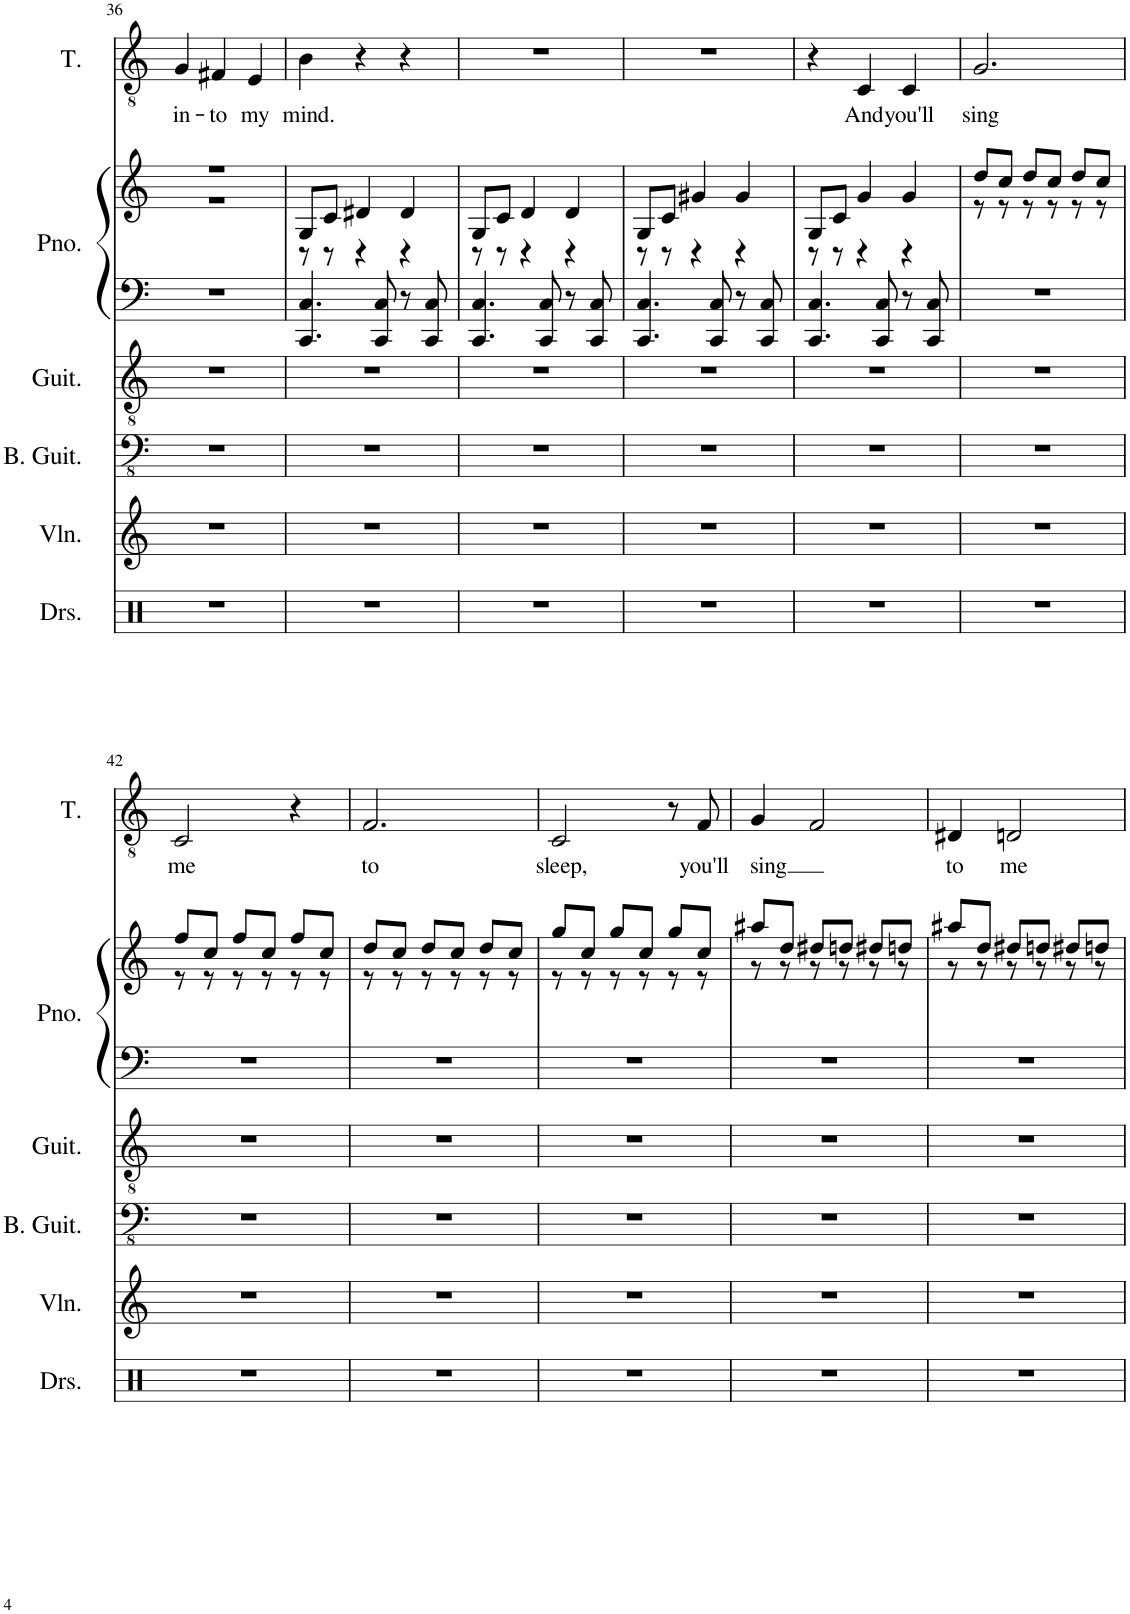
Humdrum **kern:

**kern	**kern	**kern	**kern	**kern	**kern	**kern	**text
*part6	*part5	*part4	*part3	*part2	*part2	*part1	*part1
*staff7	*staff6	*staff5	*staff4	*staff3	*staff2	*staff1	*staff1
*I"Drumset	*I"Violin	*I"Bass Guitar	*I"Guitar	*I"Piano	*	*I"Tenor	*
*I'Drs.	*I'Vln.	*I'B. Guit.	*I'Guit.	*I'Pno.	*	*I'T.	*
!!LO:PB:g=z
*clefX	*clefG2	*clefFv4	*clefGv2	*clefF4	*clefG2	*clefGv2	*
*k[]	*k[]	*k[]	*k[]	*k[]	*k[]	*k[]	*
*M3/4	*M3/4	*M3/4	*M3/4	*M3/4	*M3/4	*M3/4	*
=36	=36	=36	=36	=36	=36	=36	=36
*	*	*	*	*	*^	*	*
!	!	!	!	!	!	!	!	!LO:LY:b
2.r	2.r	2.r	2.r	2.r	2.r	2.r	4G/	in-
!	!	!	!	!	!	!	!	!LO:LY:b
.	.	.	.	.	.	.	4F#X/	-to
!	!	!	!	!	!	!	!	!LO:LY:b
.	.	.	.	.	.	.	4E/	my
=37	=37	=37	=37	=37	=37	=37	=37	=37
!	!	!	!	!	!	!	!	!LO:LY:b
2.r	2.r	2.r	2.r	4.CC/ 4.C/	8G/L	8r	4B\	mind.
.	.	.	.	.	8c/J	8r	.	.
.	.	.	.	.	4d#X/	4r	4r	.
.	.	.	.	8CC/ 8C/	.	.	.	.
.	.	.	.	8r	4d#/	4r	4r	.
.	.	.	.	8CC/ 8C/	.	.	.	.
=38	=38	=38	=38	=38	=38	=38	=38	=38
2.r	2.r	2.r	2.r	4.CC/ 4.C/	8G/L	8r	2.r	.
.	.	.	.	.	8c/J	8r	.	.
.	.	.	.	.	4d/	4r	.	.
.	.	.	.	8CC/ 8C/	.	.	.	.
.	.	.	.	8r	4d/	4r	.	.
.	.	.	.	8CC/ 8C/	.	.	.	.
=39	=39	=39	=39	=39	=39	=39	=39	=39
2.r	2.r	2.r	2.r	4.CC/ 4.C/	8G/L	8r	2.r	.
.	.	.	.	.	8c/J	8r	.	.
.	.	.	.	.	4g#X/	4r	.	.
.	.	.	.	8CC/ 8C/	.	.	.	.
.	.	.	.	8r	4g#/	4r	.	.
.	.	.	.	8CC/ 8C/	.	.	.	.
=40	=40	=40	=40	=40	=40	=40	=40	=40
2.r	2.r	2.r	2.r	4.CC/ 4.C/	8G/L	8r	4r	.
.	.	.	.	.	8c/J	8r	.	.
!	!	!	!	!	!	!	!	!LO:LY:b
.	.	.	.	.	4g/	4r	4C/	And
.	.	.	.	8CC/ 8C/	.	.	.	.
!	!	!	!	!	!	!	!	!LO:LY:b
.	.	.	.	8r	4g/	4r	4C/	you'll
.	.	.	.	8CC/ 8C/	.	.	.	.
=41	=41	=41	=41	=41	=41	=41	=41	=41
!	!	!	!	!	!	!	!	!LO:LY:b
2.r	2.r	2.r	2.r	2.r	8dd/L	8r	2.G/	sing
.	.	.	.	.	8cc/J	8r	.	.
.	.	.	.	.	8dd/L	8r	.	.
.	.	.	.	.	8cc/J	8r	.	.
.	.	.	.	.	8dd/L	8r	.	.
.	.	.	.	.	8cc/J	8r	.	.
!!LO:LB:g=z
=42	=42	=42	=42	=42	=42	=42	=42	=42
!	!	!	!	!	!	!	!	!LO:LY:b
2.r	2.r	2.r	2.r	2.r	8ff/L	8r	2C/	me
.	.	.	.	.	8cc/J	8r	.	.
.	.	.	.	.	8ff/L	8r	.	.
.	.	.	.	.	8cc/J	8r	.	.
.	.	.	.	.	8ff/L	8r	4r	.
.	.	.	.	.	8cc/J	8r	.	.
=43	=43	=43	=43	=43	=43	=43	=43	=43
!	!	!	!	!	!	!	!	!LO:LY:b
2.r	2.r	2.r	2.r	2.r	8dd/L	8r	2.F/	to
.	.	.	.	.	8cc/J	8r	.	.
.	.	.	.	.	8dd/L	8r	.	.
.	.	.	.	.	8cc/J	8r	.	.
.	.	.	.	.	8dd/L	8r	.	.
.	.	.	.	.	8cc/J	8r	.	.
=44	=44	=44	=44	=44	=44	=44	=44	=44
!	!	!	!	!	!	!	!	!LO:LY:b
2.r	2.r	2.r	2.r	2.r	8gg/L	8r	2C/	sleep,
.	.	.	.	.	8cc/J	8r	.	.
.	.	.	.	.	8gg/L	8r	.	.
.	.	.	.	.	8cc/J	8r	.	.
.	.	.	.	.	8gg/L	8r	8r	.
!	!	!	!	!	!	!	!	!LO:LY:b
.	.	.	.	.	8cc/J	8r	8F/	you'll
=45	=45	=45	=45	=45	=45	=45	=45	=45
!	!	!	!	!	!	!	!	!LO:LY:b
2.r	2.r	2.r	2.r	2.r	8aa#X/L	8r	4G/	sing
.	.	.	.	.	8dd/J	8r	.	.
.	.	.	.	.	8dd#X/L	8r	2F/	.
.	.	.	.	.	8ddn/J	8r	.	.
.	.	.	.	.	8dd#X/L	8r	.	.
.	.	.	.	.	8ddn/J	8r	.	.
=46	=46	=46	=46	=46	=46	=46	=46	=46
!	!	!	!	!	!	!	!	!LO:LY:b
2.r	2.r	2.r	2.r	2.r	8aa#X/L	8r	4D#X/	to
.	.	.	.	.	8dd/J	8r	.	.
!	!	!	!	!	!	!	!	!LO:LY:b
.	.	.	.	.	8dd#X/L	8r	2Dn/	me
.	.	.	.	.	8ddn/J	8r	.	.
.	.	.	.	.	8dd#X/L	8r	.	.
.	.	.	.	.	8ddn/J	8r	.	.
*	*	*	*	*	*v	*v	*	*
=	=	=	=	=	=	=	=
*-	*-	*-	*-	*-	*-	*-	*-
